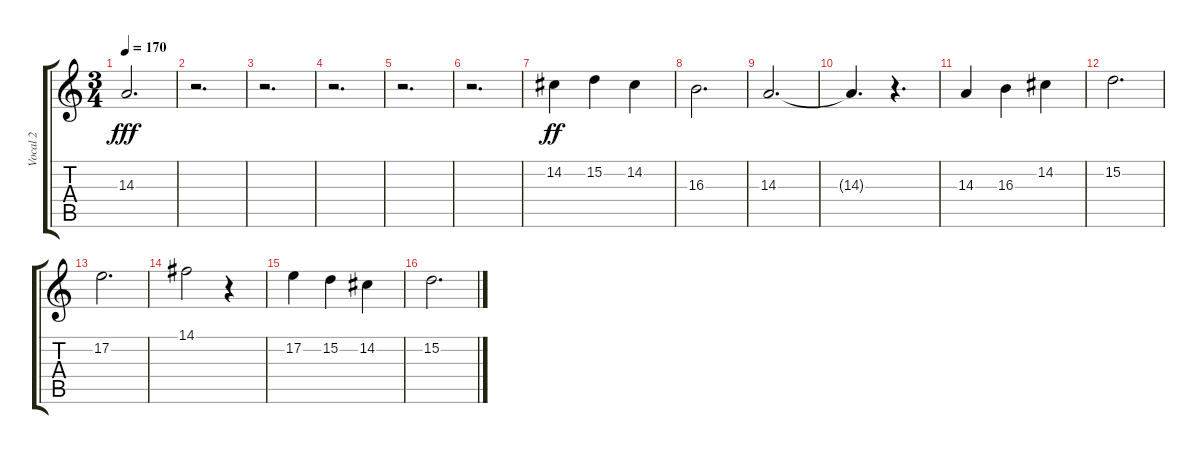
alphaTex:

\track ("Vocal 2" "Vocal 2") {instrument synthvoice}
\staff {score tabs}
\tuning (E4 B3 G3 D3 A2 E2) {hide}
\ts (3 4)
\tempo 170
\clef g2
\ks c
14.3.2{d dy fff} |
r.2{d} |
r.2{d} |
r.2{d} |
r.2{d} |
r.2{d} |
14.2.4{dy ff} 15.2.4 14.2.4 |
16.3.2{d} |
14.3.2{d} |
14.3{t}.4{d} r.4{d} |
14.3.4 16.3.4 14.2.4 |
15.2.2{d} |
17.2.2{d} |
14.1.2 r.4 |
17.2.4 15.2.4 14.2.4 |
15.2.2{d}
